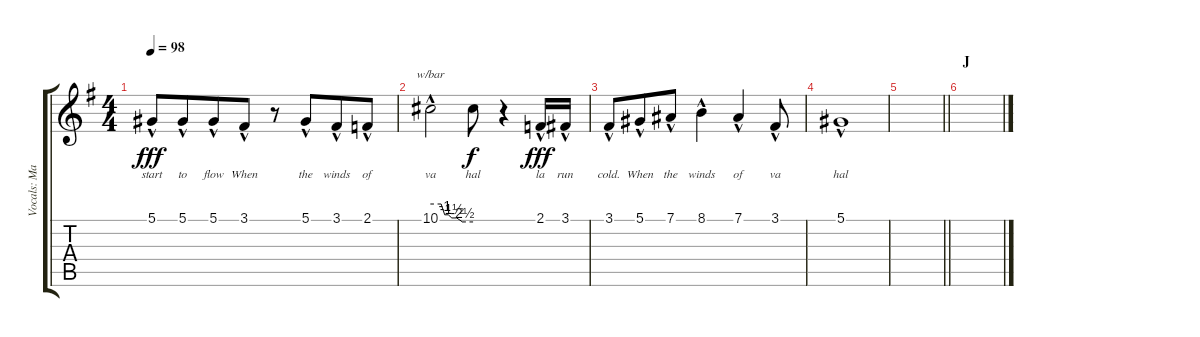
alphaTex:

\track ("Vocals: Martin" "Vocals: Ma") {instrument lead2sawtooth}
\staff {score tabs}
\tuning (Eb4 Bb3 Gb3 Db3 Ab2 Eb2) {hide}
\ts (4 4)
\tempo 98
\clef g2
\ks g
5.1{hac}.8{lyrics (0 "start") lyrics (1 "") lyrics (2 "") lyrics (3 "") lyrics (4 "") dy fff} 5.1{hac}.8{lyrics (0 "to") lyrics (1 "") lyrics (2 "") lyrics (3 "") lyrics (4 "") beam merge} 5.1{hac}.8{lyrics (0 "flow") lyrics (1 "") lyrics (2 "") lyrics (3 "") lyrics (4 "")} 3.1{hac}.8{lyrics (0 "When") lyrics (1 "") lyrics (2 "") lyrics (3 "") lyrics (4 "")} r.8 5.1{hac}.8{lyrics (0 "the") lyrics (1 "") lyrics (2 "") lyrics (3 "") lyrics (4 "") beam merge} 3.1{hac}.8{lyrics (0 "winds") lyrics (1 "") lyrics (2 "") lyrics (3 "") lyrics (4 "")} 2.1{hac}.8{lyrics (0 "of") lyrics (1 "") lyrics (2 "") lyrics (3 "") lyrics (4 "")} |
10.1{hac}.2{tbe (custom default 0 0 15 0 20 -4 25 -4 30 -6 37 -6 45 -10 60 -10) lyrics (0 "va") lyrics (1 "") lyrics (2 "") lyrics (3 "") lyrics (4 "")} 10.1{t}.8{lyrics (0 "hal") lyrics (1 "") lyrics (2 "") lyrics (3 "") lyrics (4 "") dy f} r.4 2.1{hac}.16{lyrics (0 "la") lyrics (1 "") lyrics (2 "") lyrics (3 "") lyrics (4 "") dy fff} 3.1{hac}.16{lyrics (0 "run") lyrics (1 "") lyrics (2 "") lyrics (3 "") lyrics (4 "")} |
3.1{hac}.8{lyrics (0 "cold.") lyrics (1 "") lyrics (2 "") lyrics (3 "") lyrics (4 "")} 5.1{hac}.8{lyrics (0 "When") lyrics (1 "") lyrics (2 "") lyrics (3 "") lyrics (4 "") beam merge} 7.1{hac}.8{lyrics (0 "the") lyrics (1 "") lyrics (2 "") lyrics (3 "") lyrics (4 "")} 8.1{hac}.4{lyrics (0 "winds") lyrics (1 "") lyrics (2 "") lyrics (3 "") lyrics (4 "")} 7.1{hac}.4{lyrics (0 "of") lyrics (1 "") lyrics (2 "") lyrics (3 "") lyrics (4 "")} 3.1{hac}.8{lyrics (0 "va") lyrics (1 "") lyrics (2 "") lyrics (3 "") lyrics (4 "")} |
5.1{hac}.1{lyrics (0 "hal") lyrics (1 "") lyrics (2 "") lyrics (3 "") lyrics (4 "")} |
\barLineRight lightlight
|
\section ("" "J")
